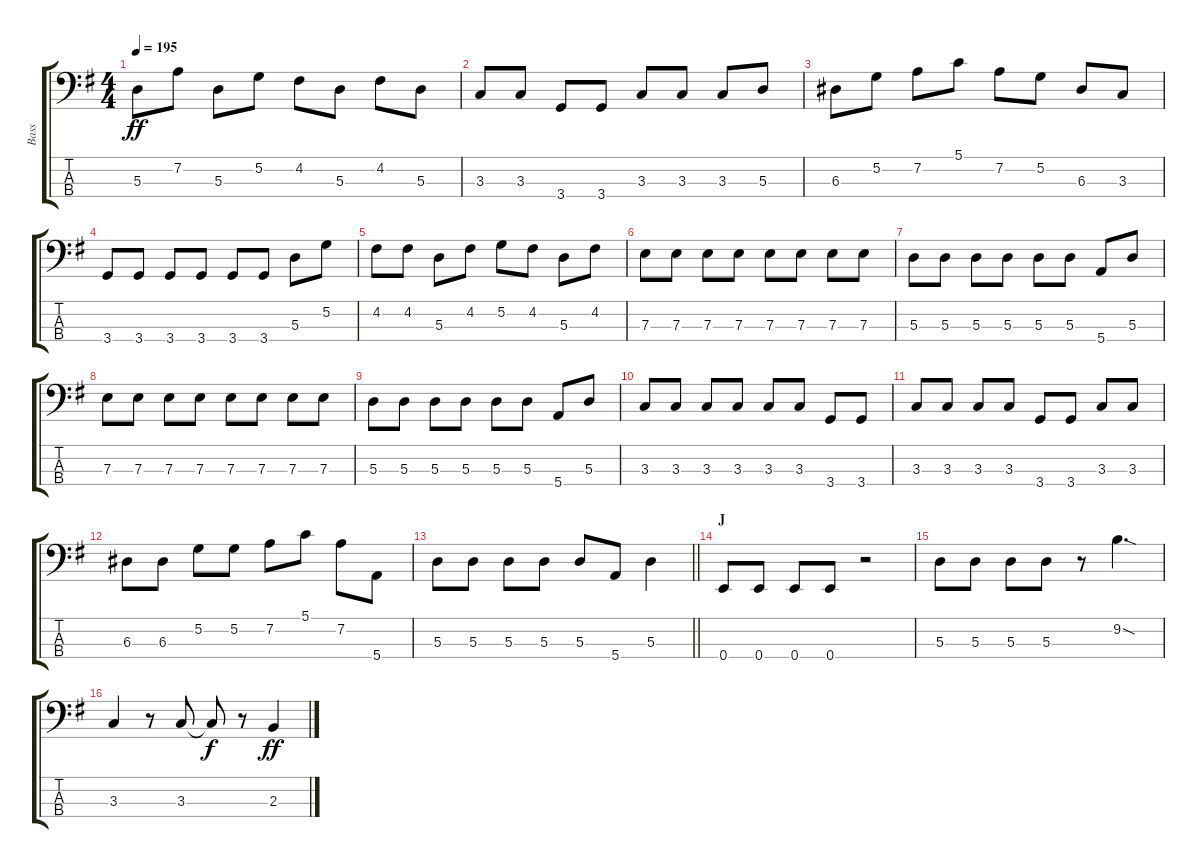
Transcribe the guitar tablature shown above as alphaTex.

\track ("Bass" "Bass") {instrument electricbasspick}
\staff {score tabs}
\tuning (G2 D2 A1 E1) {hide}
\ts (4 4)
\tempo 195
\clef f4
\ks g
5.3.8{dy ff} 7.2.8 5.3.8 5.2.8 4.2.8 5.3.8 4.2.8 5.3.8 |
3.3.8 3.3.8 3.4.8 3.4.8 3.3.8 3.3.8 3.3.8 5.3.8 |
6.3.8 5.2.8 7.2.8 5.1.8 7.2.8 5.2.8 6.3.8 3.3.8 |
3.4.8 3.4.8 3.4.8 3.4.8 3.4.8 3.4.8 5.3.8 5.2.8 |
4.2.8 4.2.8 5.3.8 4.2.8 5.2.8 4.2.8 5.3.8 4.2.8 |
7.3.8 7.3.8 7.3.8 7.3.8 7.3.8 7.3.8 7.3.8 7.3.8 |
5.3.8 5.3.8 5.3.8 5.3.8 5.3.8 5.3.8 5.4.8 5.3.8 |
7.3.8 7.3.8 7.3.8 7.3.8 7.3.8 7.3.8 7.3.8 7.3.8 |
5.3.8 5.3.8 5.3.8 5.3.8 5.3.8 5.3.8 5.4.8 5.3.8 |
3.3.8 3.3.8 3.3.8 3.3.8 3.3.8 3.3.8 3.4.8 3.4.8 |
3.3.8 3.3.8 3.3.8 3.3.8 3.4.8 3.4.8 3.3.8 3.3.8 |
6.3.8 6.3.8 5.2.8 5.2.8 7.2.8 5.1.8 7.2.8 5.4.8 |
\barLineRight lightlight
5.3.8 5.3.8 5.3.8 5.3.8 5.3.8 5.4.8 5.3.4 |
\section ("" "J")
0.4.8 0.4.8 0.4.8 0.4.8 r.2 |
5.3.8 5.3.8 5.3.8 5.3.8 r.8 9.2{sod}.4{d} |
3.3.4 r.8 3.3.8 3.3{t}.8{dy f} r.8 2.3.4{dy ff}
